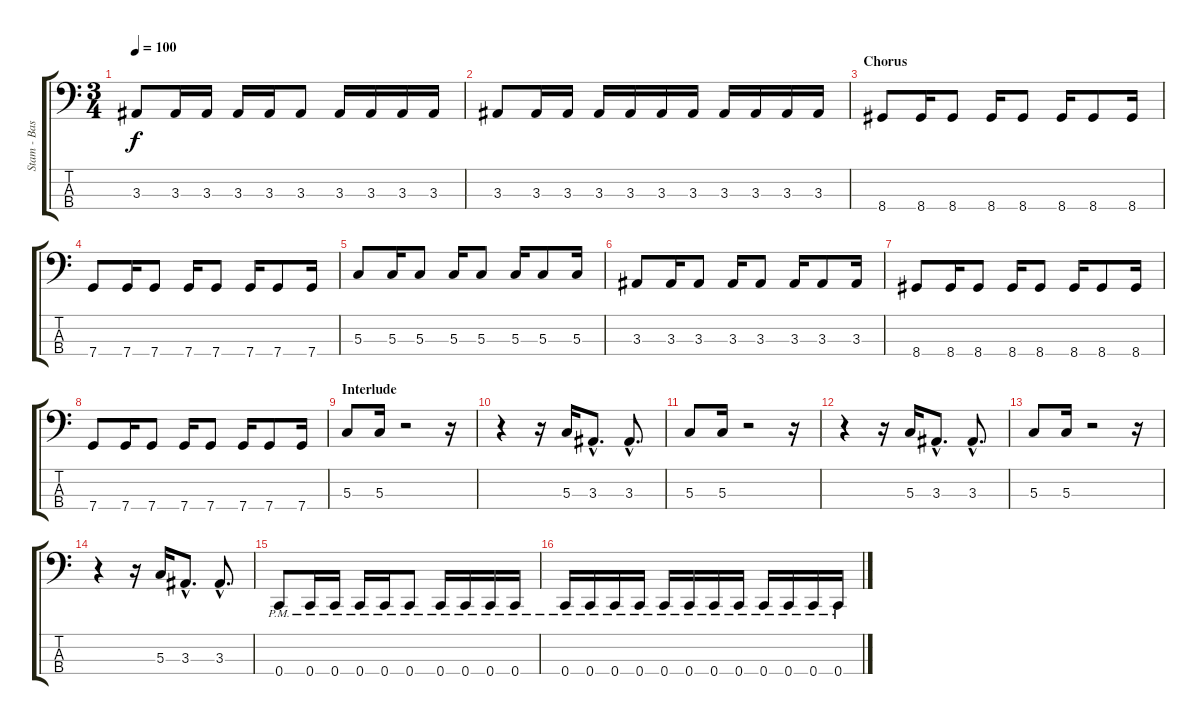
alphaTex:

\track ("Stam - Bass" "Stam - Bas") {instrument electricbassfinger}
\staff {score tabs}
\tuning (F2 C2 G1 C1) {hide}
\ts (3 4)
\tempo 100
\clef f4
\ks c
3.3.8{dy f} 3.3.16 3.3.16 3.3.16 3.3.16 3.3.8 3.3.16 3.3.16 3.3.16 3.3.16 |
3.3.8 3.3.16 3.3.16 3.3.16 3.3.16 3.3.16 3.3.16 3.3.16 3.3.16 3.3.16 3.3.16 |
\section ("" "Chorus")
8.4.8 8.4.16 8.4.8 8.4.16 8.4.8 8.4.16 8.4.8 8.4.16 |
7.4.8 7.4.16 7.4.8 7.4.16 7.4.8 7.4.16 7.4.8 7.4.16 |
5.3.8 5.3.16 5.3.8 5.3.16 5.3.8 5.3.16 5.3.8 5.3.16 |
3.3.8 3.3.16 3.3.8 3.3.16 3.3.8 3.3.16 3.3.8 3.3.16 |
8.4.8 8.4.16 8.4.8 8.4.16 8.4.8 8.4.16 8.4.8 8.4.16 |
7.4.8 7.4.16 7.4.8 7.4.16 7.4.8 7.4.16 7.4.8 7.4.16 |
\section ("" "Interlude")
5.3.8 5.3.16 r.2 r.16 |
r.4 r.16 5.3.16 3.3{hac}.8{d} 3.3{hac}.8{d} |
5.3.8 5.3.16 r.2 r.16 |
r.4 r.16 5.3.16 3.3{hac}.8{d} 3.3{hac}.8{d} |
5.3.8 5.3.16 r.2 r.16 |
r.4 r.16 5.3.16 3.3{hac}.8{d} 3.3{hac}.8{d} |
0.4{pm}.8 0.4{pm}.16 0.4{pm}.16 0.4{pm}.16 0.4{pm}.16 0.4{pm}.8 0.4{pm}.16 0.4{pm}.16 0.4{pm}.16 0.4{pm}.16 |
0.4{pm}.16 0.4{pm}.16 0.4{pm}.16 0.4{pm}.16 0.4{pm}.16 0.4{pm}.16 0.4{pm}.16 0.4{pm}.16 0.4{pm}.16 0.4{pm}.16 0.4{pm}.16 0.4{pm}.16
